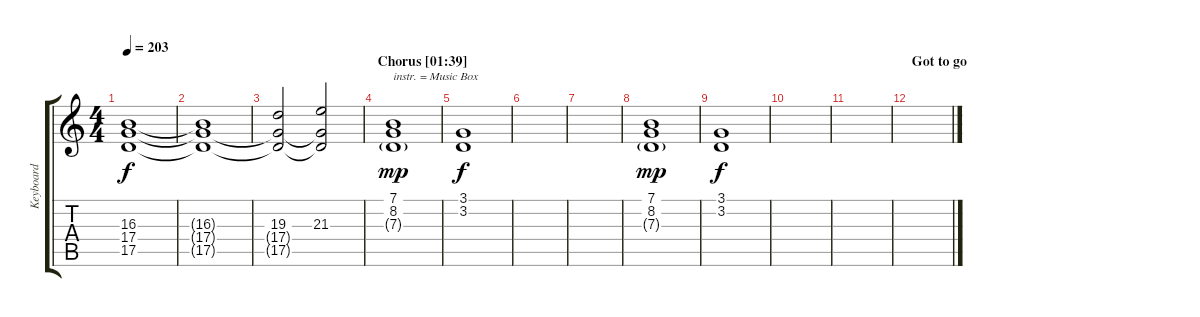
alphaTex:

\track ("Keyboard" "Keyboard") {instrument stringensemble2}
\staff {score tabs}
\tuning (E4 B3 G3 D3 A2 E2) {hide}
\ts (4 4)
\tempo 203
\clef g2
\ks c
(16.3{t} 17.4{t} 17.5{t}).1{dy f volume 11} |
(16.3{t} 17.4{t} 17.5{t}).1 |
(19.3 17.4{t} 17.5{t}).2 (21.3 17.4{t} 17.5{t}).2 |
\section ("" "Chorus [01:39]")
(7.1 8.2 7.3{g}).1{txt "instr. = Music Box" dy mp volume 11 instrument musicbox} |
(3.1 3.2).1{dy f} |
|
|
(7.1 8.2 7.3{g}).1{dy mp} |
(3.1 3.2).1{dy f} |
|
|
\section ("" "Got to go")
